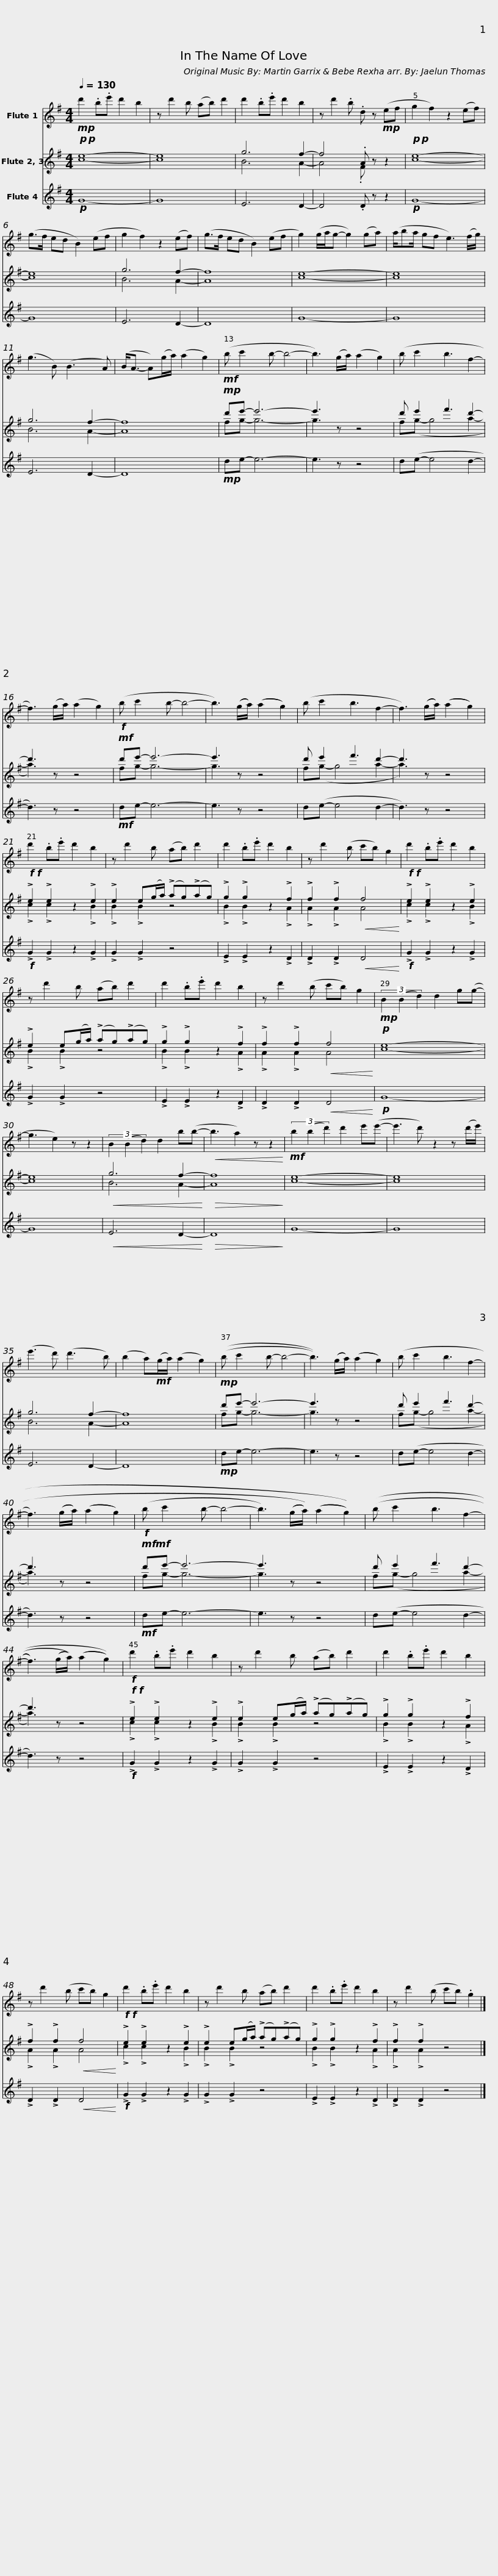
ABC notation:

X:1
%%score 1 ( 2 3 ) 4
L:1/8
Q:1/4=130
M:4/4
I:linebreak $
K:G
V:1 treble
V:2 treble
V:3 treble
V:4 treble
V:1
!mp! d'2 .b.e' d'2 b2 | z d'2 b (ab) d'2 | d'2 .b.e' d'2 b2 | z d'2 .b .d z!mp! (ef |$ g2 f2) z2 (ef) | %5
 (g>f ed B2) (ef | g2 f2) z2 (ef) | (g>f ed B2) (ef |$ g2) (g/a/g- g2) (ga) | (a/ba/ gf e3) (f/g/) | %10
 (g3 B) (B3 A) | (B<A- A)(g/a/) (a2 g2) |$!mf! (b c'2 b- b4- | b3) (g/a/) (a2 g2) | (b c'2 b3 f2- | %15
 f3) (g/a/) (a2 g2) |$!f! (b c'2 b- b4- | b3) ((g/a/)) ((a2 g2)) | (b c'2 b3 f2- | f3) ((g/a/)) ((a2 g2)) |$ %20
 d'2 .b.e' d'2 b2 | z d'2 b (ab) d'2 | d'2 .b.e' d'2 b2 |$ z d'2 (b c'b) g2 | d'2 .b.e' d'2 b2 | %25
 z d'2 b (ab) d'2 |$ d'2 .b.e' d'2 b2 | z d'2 (b c'b) g2 |!mp! (3B2 (B2 d2) d2 g(g- | g3 e2) z z2 |$ %30
 (3B2 (B2 d2) d2 b(b- |!<(! b3 a2) z z2!<)! |!mf! (3b2 (b2 d'2) d'2 e'(e'- | e'3 d') z2 z (d'/e'/) | (e'3 d') (d'3 b) |$ %35
 (b2 a)!mf!(g/a/) (a2 g2) | ((b c'2 b- b4- | b3)) ((g/a/)) ((a2 g2)) |$ (b c'2 b3 f2- | f3) ((g/a/)) ((a2 g2)) | %40
!f! (b c'2 b- b4- |$ b3) (((g/a/))) (((a2 g2))) | ((b c'2 b3 f2- | f3)) (((g/a/))) (((a2 g2))) |$!f! d'2 .b.e' d'2 b2 | %45
 z d'2 b (ab) d'2 | d'2 .b.e' d'2 b2 |$ z d'2 (b c'b) g2 | d'2 .b.e' d'2 b2 | z d'2 b (ab) d'2 |$ %50
 d'2 .b.e' d'2 b2 | z d'2 (b c'b) .g2 |] %52
V:2
!p!!p! e8- | e8 | g6 f2- | f4 .A z z2 |$!p!!p! e8- | %5
 e8 | g6 f2- | f8 |$ e8- | e8 | %10
 g6 f2- | f8 |$!mp! d'e'- e'6- | e'3 z z4 | d' e'2 f'3 d'2- | %15
 d'3 z z4 |$!mf! d'e'- e'6- | e'3 z z4 | d' e'2 f'3 d'2- | d'3 z z4 |$ %20
!f!!f! !>!e2 !>!e2 z2 !>!e2 | !>!e2 e(g/a/) (!>!ag)(!>!ag) | !>!g2 !>!g2 z2 !>!f2 |$ !>!f2 !>!f2!<(! f4!<)! |!f!!f! !>!e2 !>!e2 z2 !>!e2 | %25
 !>!e2 e(g/a/) (!>!ag)(!>!ag) |$ !>!g2 !>!g2 z2 !>!f2 | !>!f2 !>!f2!<(! f4!<)! |!p! e8- | e8 |$ %30
!<(! g6 f2-!<)! |!>(! f8!>)! | e8- | e8 | g6 f2- |$ %35
 f8 |!mp! d'e'- e'6- | e'3 z z4 |$ d' e'2 f'3 d'2- | d'3 z z4 | %40
!mf!!mf! d'e'- e'6- |$ e'3 z z4 | d' e'2 f'3 d'2- | d'3 z z4 |$!f!!f! !>!e2 !>!e2 z2 !>!e2 | %45
 !>!e2 e(g/a/) (!>!ag)(!>!ag) | !>!g2 !>!g2 z2 !>!f2 |$ !>!f2 !>!f2!<(! f4!<)! |!f!!f! !>!e2 !>!e2 z2 !>!e2 | !>!e2 e(g/a/) (!>!ag)(!>!ag) |$ %50
 !>!g2 !>!g2 z2 !>!f2 | !>!f2 !>!f2 z4 |] %52
V:3
 c8- | c8 | B6 A2- | A4 .F z z2 |$ c8- | %5
 c8 | B6 A2- | A8 |$ c8- | c8 | %10
 B6 A2- | A8 |$ fg- g6- | g3 z z4 | f(g- g4 a2- | %15
 a3) z z4 |$ fg- g6- | g3 z z4 | f(g- g4 a2- | a3) z z4 |$ %20
 !>!c2 !>!c2 z2 !>!B2 | !>!B2 !>!B2 z4 | !>!B2 !>!B2 z2 !>!A2 |$ !>!A2 !>!A2 A4 | !>!c2 !>!c2 z2 !>!B2 | %25
 !>!B2 !>!B2 z4 |$ !>!B2 !>!B2 z2 !>!A2 | !>!A2 !>!A2 A4 | c8- | c8 |$ %30
 B6 A2- | A8 | c8- | c8 | B6 A2- |$ %35
 A8 | fg- g6- | g3 z z4 |$ f(g- g4 a2- | a3) z z4 | %40
 fg- g6- |$ g3 z z4 | f(g- g4 a2- | a3) z z4 |$ !>!c2 !>!c2 z2 !>!B2 | %45
 !>!B2 !>!B2 z4 | !>!B2 !>!B2 z2 !>!A2 |$ !>!A2 !>!A2 A4 | !>!c2 !>!c2 z2 !>!B2 | !>!B2 !>!B2 z4 |$ %50
 !>!B2 !>!B2 z2 !>!A2 | !>!A2 !>!A2 x4 |] %52
V:4
!p! G8- | G8 | E6 D2- | D4 .D z z2 |$!p! G8- | %5
 G8 | E6 D2- | D8 |$ G8- | G8 | %10
 E6 D2- | D8 |$!mp! de- e6- | e3 z z4 | d(e- e4 d2- | %15
 d3) z z4 |$!mf! de- e6- | e3 z z4 | d(e- e4 d2- | d3) z z4 |$ %20
!f! !>!G2 !>!G2 z2 !>!G2 | !>!G2 !>!G2 z4 | !>!E2 !>!E2 z2 !>!D2 |$ !>!D2 !>!D2!<(! D4!<)! |!f! !>!G2 !>!G2 z2 !>!G2 | %25
 !>!G2 !>!G2 z4 |$ !>!E2 !>!E2 z2 !>!D2 | !>!D2 !>!D2!<(! D4!<)! |!p! G8- | G8 |$ %30
!<(! E6 D2-!<)! |!>(! D8!>)! | G8- | G8 | E6 D2- |$ %35
 D8 |!mp! de- e6- | e3 z z4 |$ d(e- e4 d2- | d3) z z4 | %40
!mf! de- e6- |$ e3 z z4 | d(e- e4 d2- | d3) z z4 |$!f! !>!G2 !>!G2 z2 !>!G2 | %45
 !>!G2 !>!G2 z4 | !>!E2 !>!E2 z2 !>!D2 |$ !>!D2 !>!D2!<(! D4!<)! |!f! !>!G2 !>!G2 z2 !>!G2 | !>!G2 !>!G2 z4 |$ %50
 !>!E2 !>!E2 z2 !>!D2 | !>!D2 !>!D2 z4 |] %52
